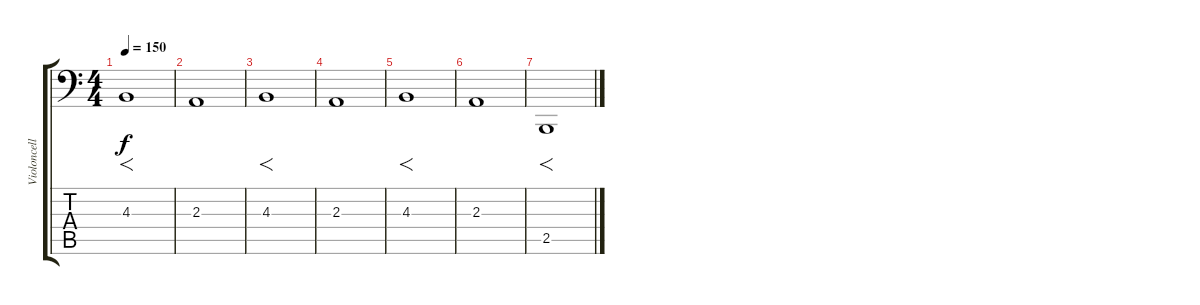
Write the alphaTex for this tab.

\track ("Violoncelle" "Violoncell") {instrument cello}
\staff {score tabs}
\tuning (E3 B2 G2 D2 A1 E1) {hide}
\ts (4 4)
\tempo 150
\clef f4
\ks c
4.3.1{f dy f} |
2.3.1 |
4.3.1{f} |
2.3.1 |
4.3.1{f} |
2.3.1 |
2.5.1{f}
